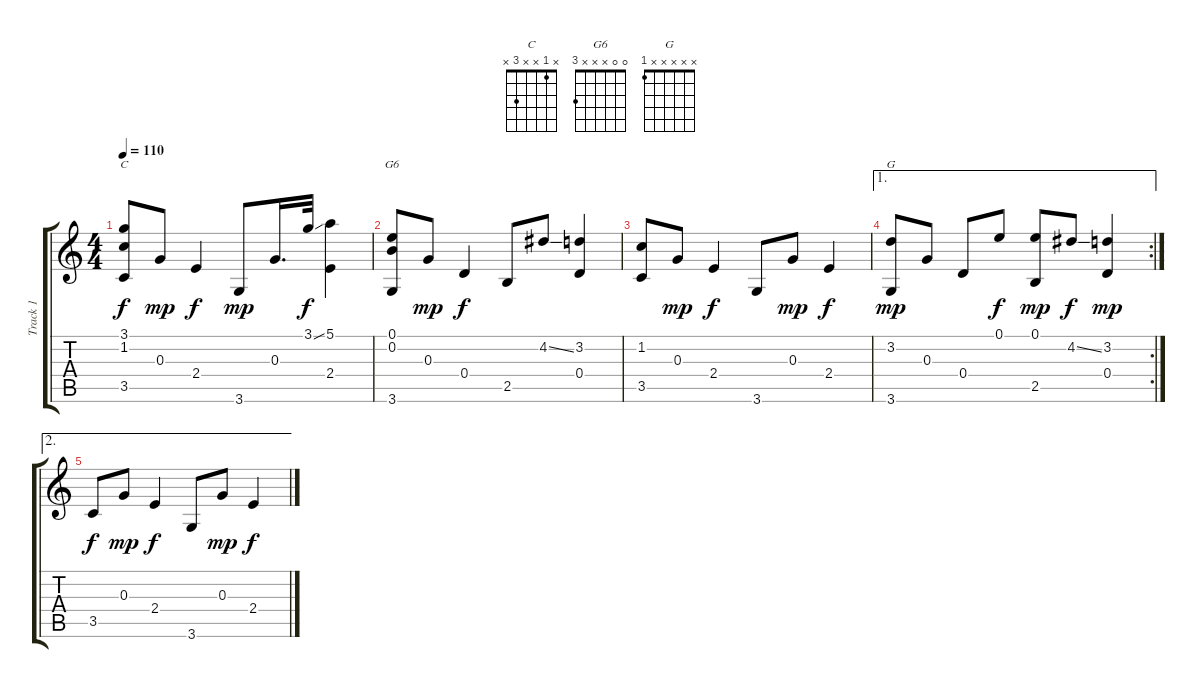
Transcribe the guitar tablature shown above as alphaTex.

\track ("Track 1" "Track 1") {instrument acousticguitarsteel}
\staff {score tabs}
\tuning (E4 B3 G3 D3 A2 E2) {hide}
\chord ("C" x 1 x x 3 x)
\chord ("G6" 0 0 x x x 3)
\chord ("G" x x x x x 1)
\ts (4 4)
\tempo 110
\clef g2
\ks c
(3.1 1.2 3.5).8{ch "C" dy f} 0.3.8{dy mp} 2.4.4{dy f} 3.6.8{dy mp} 0.3.16{d} 3.1{ss}.32{dy f} (5.1 2.4).4 |
(0.1 0.2 3.6).8{ch "G6"} 0.3.8{dy mp} 0.4.4{dy f} 2.5.8 4.2{ss}.8 (3.2 0.4).4 |
(1.2 3.5).8 0.3.8{dy mp} 2.4.4{dy f} 3.6.8 0.3.8{dy mp} 2.4.4{dy f} |
\ae 1
\rc 2
(3.2 3.6).8{ch "G" dy mp} 0.3.8 0.4.8 0.1.8{dy f} (0.1 2.5).8{dy mp} 4.2{ss}.8{dy f} (3.2 0.4).4{dy mp} |
\ae 2
3.5.8{dy f} 0.3.8{dy mp} 2.4.4{dy f} 3.6.8 0.3.8{dy mp} 2.4.4{dy f}
